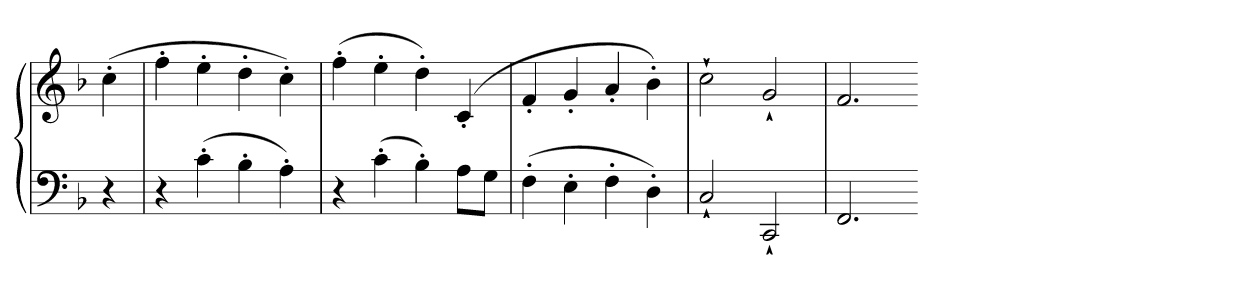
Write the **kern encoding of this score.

**kern	**kern
*part1	*part1
*staff2	*staff1
*clefF4	*clefG2
*k[b-]	*k[b-]
*F:	*F:
=	=
4r	(4cc'
=7	=7
4r	4ff'
(4c'	4ee'
4B-'	4dd'
4A')	4cc')
=8	=8
4r	(4ff'
(4c'	4ee'
4B-')	4dd')
8AL	(4c'
8GJ	.
=9	=9
(4F'	4f'
4E'	4g'
4F'	4a'
4D')	4b-')
=10	=10
2C`	2cc`
2CC`	2g`
=11	=11
2.FF	2.f
=-	=-
*-	*-
